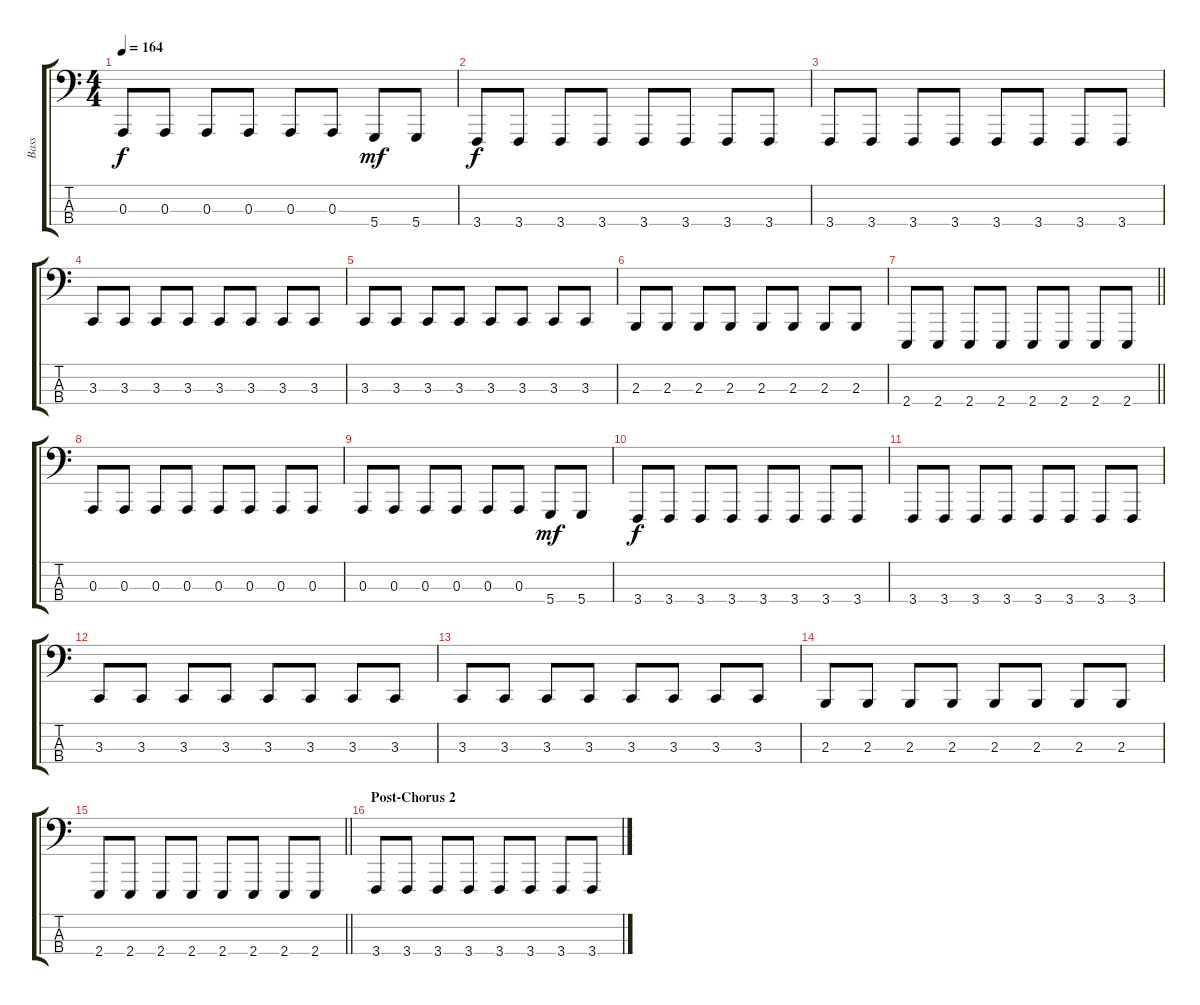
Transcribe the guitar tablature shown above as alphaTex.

\track ("Bass" "Bass") {instrument lead8bassandlead}
\staff {score tabs}
\tuning (G2 D2 A1 D1) {hide}
\ts (4 4)
\tempo 164
\clef f4
\ks c
0.3.8{dy f} 0.3.8 0.3.8 0.3.8 0.3.8 0.3.8 5.4.8{dy mf} 5.4.8 |
3.4.8{dy f} 3.4.8 3.4.8 3.4.8 3.4.8 3.4.8 3.4.8 3.4.8 |
3.4.8 3.4.8 3.4.8 3.4.8 3.4.8 3.4.8 3.4.8 3.4.8 |
3.3.8 3.3.8 3.3.8 3.3.8 3.3.8 3.3.8 3.3.8 3.3.8 |
3.3.8 3.3.8 3.3.8 3.3.8 3.3.8 3.3.8 3.3.8 3.3.8 |
2.3.8 2.3.8 2.3.8 2.3.8 2.3.8 2.3.8 2.3.8 2.3.8 |
\barLineRight lightlight
2.4.8 2.4.8 2.4.8 2.4.8 2.4.8 2.4.8 2.4.8 2.4.8 |
0.3.8 0.3.8 0.3.8 0.3.8 0.3.8 0.3.8 0.3.8 0.3.8 |
0.3.8 0.3.8 0.3.8 0.3.8 0.3.8 0.3.8 5.4.8{dy mf} 5.4.8 |
3.4.8{dy f} 3.4.8 3.4.8 3.4.8 3.4.8 3.4.8 3.4.8 3.4.8 |
3.4.8 3.4.8 3.4.8 3.4.8 3.4.8 3.4.8 3.4.8 3.4.8 |
3.3.8 3.3.8 3.3.8 3.3.8 3.3.8 3.3.8 3.3.8 3.3.8 |
3.3.8 3.3.8 3.3.8 3.3.8 3.3.8 3.3.8 3.3.8 3.3.8 |
2.3.8 2.3.8 2.3.8 2.3.8 2.3.8 2.3.8 2.3.8 2.3.8 |
\barLineRight lightlight
2.4.8 2.4.8 2.4.8 2.4.8 2.4.8 2.4.8 2.4.8 2.4.8 |
\section ("" "Post-Chorus 2")
3.4.8 3.4.8 3.4.8 3.4.8 3.4.8 3.4.8 3.4.8 3.4.8
